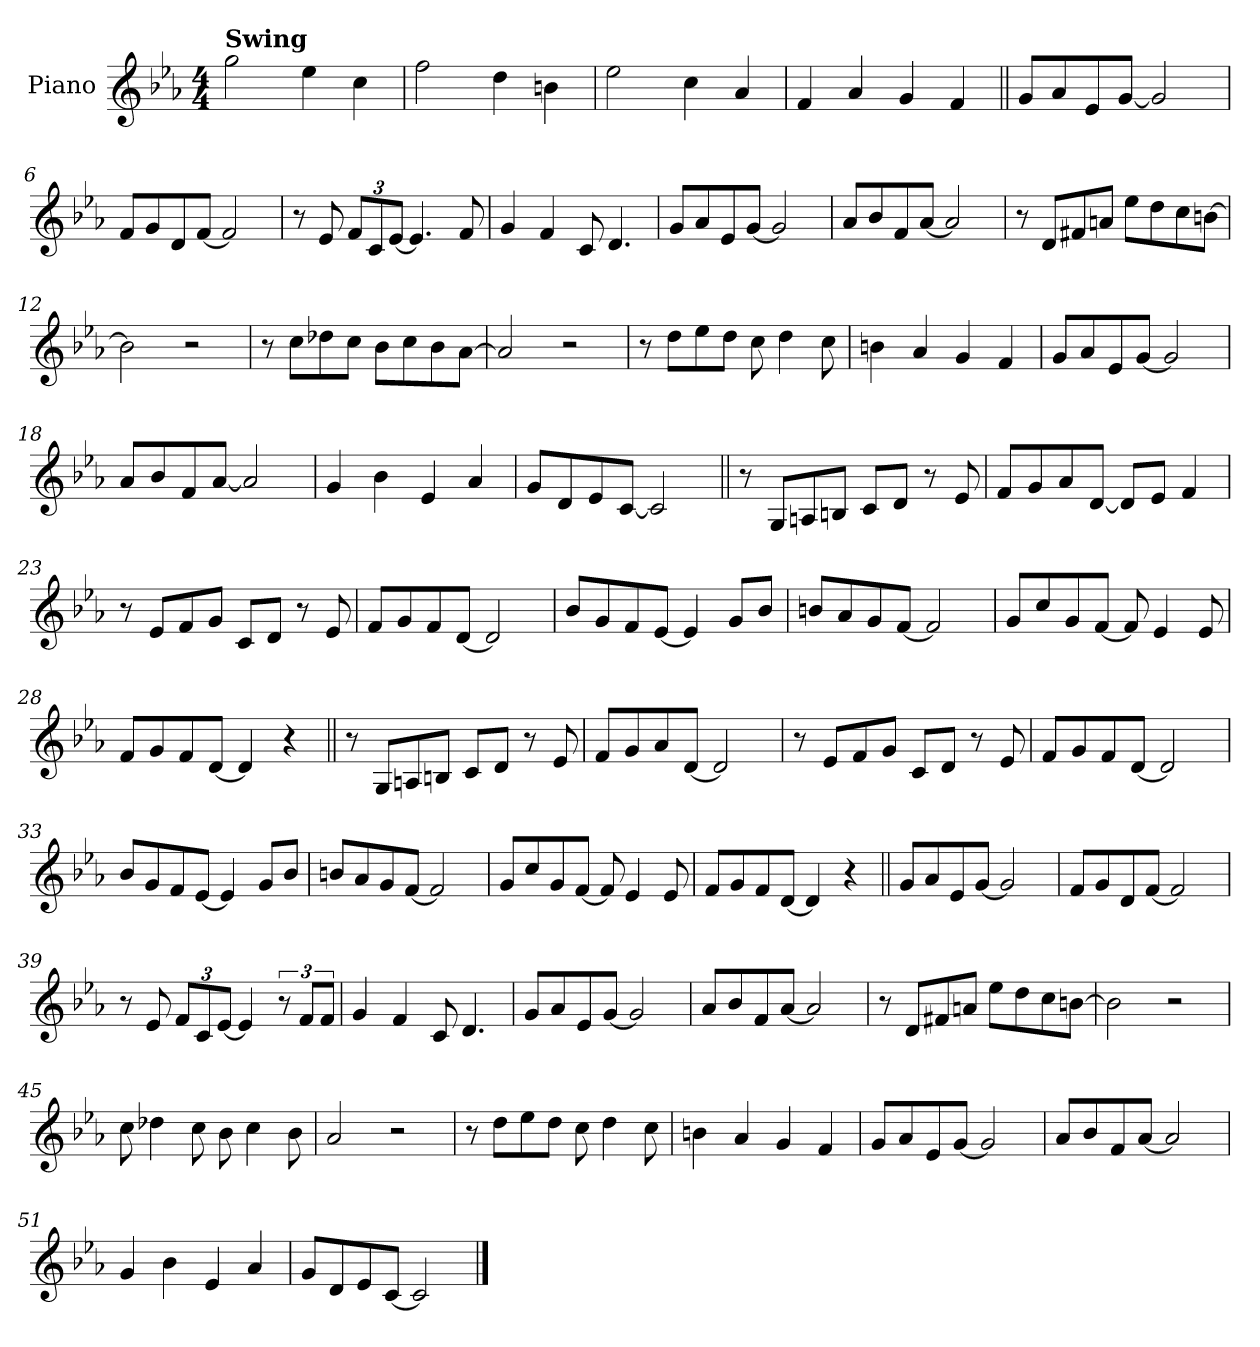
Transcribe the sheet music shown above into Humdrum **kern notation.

**kern
*part1
*staff1
*I"Piano
*I'Pno.
*clefG2
*k[b-e-a-]
*M4/4
*MM116
=1
!LO:TX:a:B:t=Swing
2gg!
4ee-!
4cc!
=2
2ff!
4dd!
4bn!
=3
2ee-!
4cc!
4a-!
=4
4f!
4a-!
4g!
4f!
=5||
8gL
8a-
8e-
[8gJ
2g]
=6
8fL
8g
8d
[8fJ
2f]
=7
8r
8e-
*Xbrackettup
12fL
12c
[12e-J
4.e-]
8f
=8
4g
4f
8c
4.d
=9
8gL
8a-
8e-
[8gJ
2g]
=10
8a-L
8b-
8f
[8a-J
2a-]
=11
8r
8dL
8f#X
8anJ
8ee-L
8dd
8cc
[8bnJ
=12
2b]
2r
=13
8r
8ccL
8dd-X
8ccJ
8b-L
8cc
8b-
[8a-J
=14
2a-]
2r
=15
8r
8ddL
8ee-
8ddJ
8cc
4dd
8cc
=16
4bn
4a-
4g
4f
=17
8gL
8a-
8e-
[8gJ
2g]
=18
8a-L
8b-
8f
[8a-J
2a-]
=19
4g
4b-
4e-
4a-
=20
8gL
8d
8e-
[8cJ
2c]
=21||
8r
8GL
8An
8BnJ
8cL
8dJ
8r
8e-
=22
8fL
8g
8a-
[8dJ
8dL]
8e-J
4f
=23
8r
8e-L
8f
8gJ
8cL
8dJ
8r
8e-
=24
8fL
8g
8f
[8dJ
2d]
=25
8b-L
8g
8f
[8e-J
4e-]
8gL
8b-J
=26
8bnL
8a-
8g
[8fJ
2f]
=27
8gL
8cc
8g
[8fJ
8f]
4e-
8e-
=28
8fL
8g
8f
[8dJ
4d]
4r
=29||
8r
8GL
8An
8BnJ
8cL
8dJ
8r
8e-
=30
8fL
8g
8a-
[8dJ
2d]
=31
8r
8e-L
8f
8gJ
8cL
8dJ
8r
8e-
=32
8fL
8g
8f
[8dJ
2d]
=33
8b-L
8g
8f
[8e-J
4e-]
8gL
8b-J
=34
8bnL
8a-
8g
[8fJ
2f]
=35
8gL
8cc
8g
[8fJ
8f]
4e-
8e-
=36
8fL
8g
8f
[8dJ
4d]
4r
=37||
8gL
8a-
8e-
[8gJ
2g]
=38
8fL
8g
8d
[8fJ
2f]
=39
8r
8e-
12fL
12c
[12e-J
4e-]
*brackettup
12r
12fL
12fJ
=40
4g
4f
8c
4.d
=41
8gL
8a-
8e-
[8gJ
2g]
=42
8a-L
8b-
8f
[8a-J
2a-]
=43
8r
8dL
8f#X
8anJ
8ee-L
8dd
8cc
[8bnJ
=44
2b]
2r
=45
8cc
4dd-X
8cc
8b-
4cc
8b-
=46
2a-
2r
=47
8r
8ddL
8ee-
8ddJ
8cc
4dd
8cc
=48
4bn
4a-
4g
4f
=49
8gL
8a-
8e-
[8gJ
2g]
=50
8a-L
8b-
8f
[8a-J
2a-]
=51
4g
4b-
4e-
4a-
=52
8gL
8d
8e-
[8cJ
2c]
==
*-
